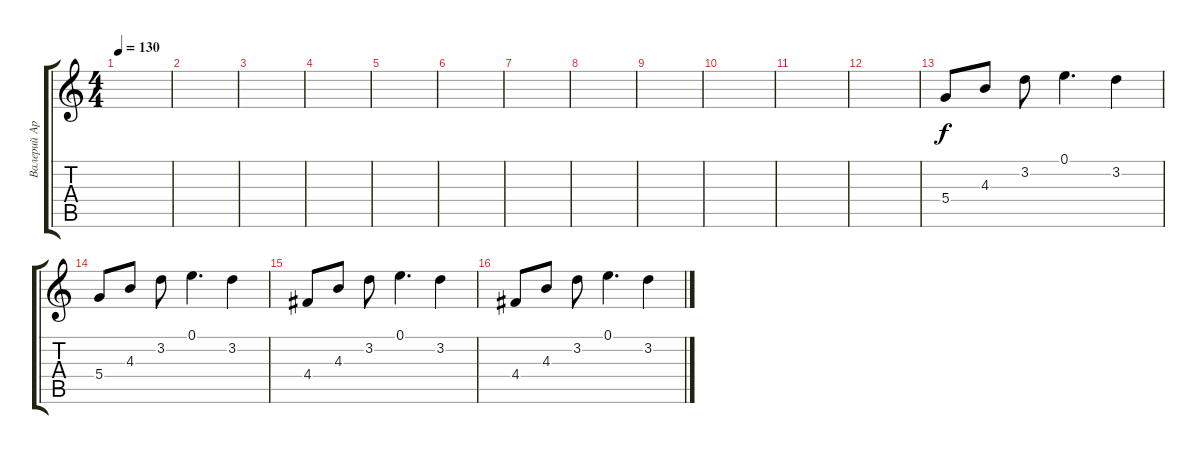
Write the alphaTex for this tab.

\track ("Валерий Аркадин" "Валерий Ар") {instrument electricguitarjazz}
\staff {score tabs}
\tuning (E4 B3 G3 D3 A2 E2) {hide}
\ts (4 4)
\tempo 130
\clef g2
\ks c
|
|
|
|
|
|
|
|
|
|
|
|
5.4.8 4.3.8 3.2.8 0.1.4{d} 3.2.4 |
5.4.8 4.3.8 3.2.8 0.1.4{d} 3.2.4 |
4.4.8 4.3.8 3.2.8 0.1.4{d} 3.2.4 |
4.4.8 4.3.8 3.2.8 0.1.4{d} 3.2.4
